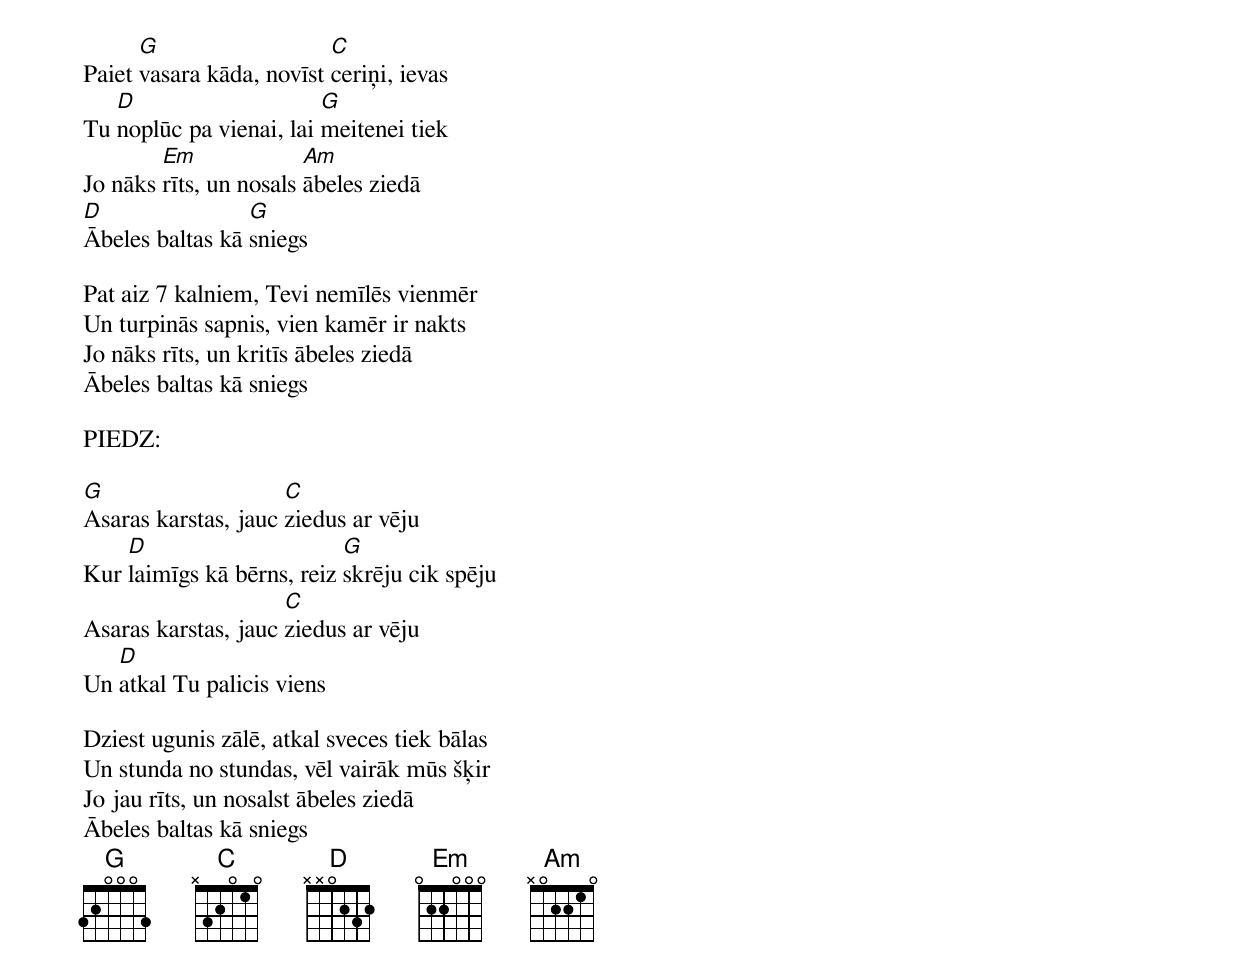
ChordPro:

Paiet [G]vasara kāda, novīst [C]ceriņi, ievas
Tu [D]noplūc pa vienai, lai [G]meitenei tiek
Jo nāks [Em]rīts, un nosals [Am]ābeles ziedā
[D]Ābeles baltas kā [G]sniegs

Pat aiz 7 kalniem, Tevi nemīlēs vienmēr
Un turpinās sapnis, vien kamēr ir nakts
Jo nāks rīts, un kritīs ābeles ziedā
Ābeles baltas kā sniegs

PIEDZ:

[G]Asaras karstas, jauc [C]ziedus ar vēju
Kur [D]laimīgs kā bērns, reiz [G]skrēju cik spēju
Asaras karstas, jauc [C]ziedus ar vēju
Un [D]atkal Tu palicis viens

Dziest ugunis zālē, atkal sveces tiek bālas
Un stunda no stundas, vēl vairāk mūs šķir
Jo jau rīts, un nosalst ābeles ziedā
Ābeles baltas kā sniegs
